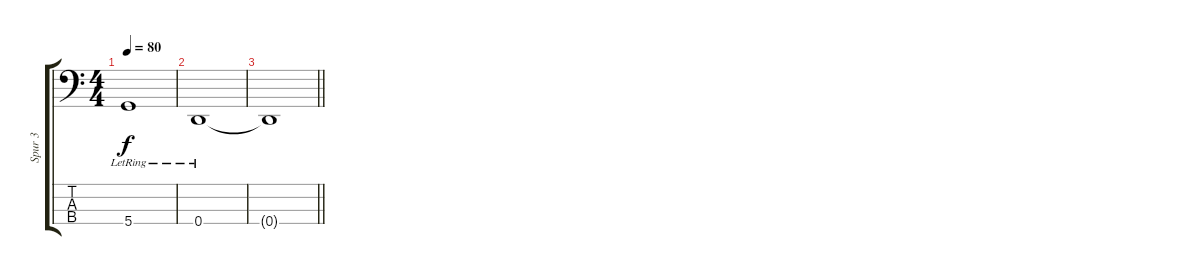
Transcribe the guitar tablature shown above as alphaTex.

\track ("Spur 3" "Spur 3") {instrument electricbassfinger}
\staff {score tabs}
\tuning (G2 D2 A1 D1) {hide}
\ts (4 4)
\tempo 80
\clef f4
\ks c
5.4{lr}.1{dy f} |
0.4{lr}.1 |
\barLineRight lightlight
0.4{t}.1
